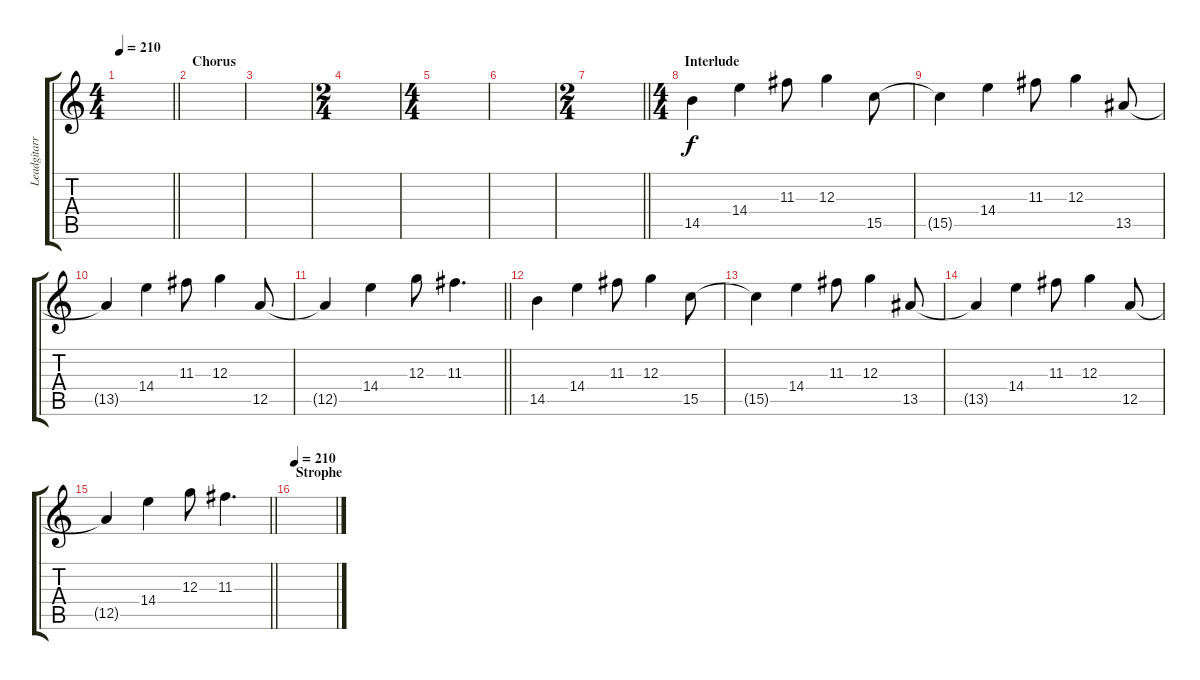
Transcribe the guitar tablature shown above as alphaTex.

\track ("Leadgitarre" "Leadgitarr") {instrument overdrivenguitar}
\staff {score tabs}
\tuning (E4 B3 G3 D3 A2 E2) {hide}
\ts (4 4)
\tempo 210
\clef g2
\barLineRight lightlight
\ks c
|
\section ("" "Chorus")
|
|
\ts (2 4)
|
\ts (4 4)
|
|
\ts (2 4)
\barLineRight lightlight
|
\ts (4 4)
\section ("" "Interlude")
14.5.4 14.4.4 11.3.8 12.3.4 15.5.8 |
15.5{t}.4 14.4.4 11.3.8 12.3.4 13.5.8 |
13.5{t}.4 14.4.4 11.3.8 12.3.4 12.5.8 |
\barLineRight lightlight
12.5{t}.4 14.4.4 12.3.8 11.3.4{d} |
14.5.4 14.4.4 11.3.8 12.3.4 15.5.8 |
15.5{t}.4 14.4.4 11.3.8 12.3.4 13.5.8 |
13.5{t}.4 14.4.4 11.3.8 12.3.4 12.5.8 |
\barLineRight lightlight
12.5{t}.4 14.4.4 12.3.8 11.3.4{d} |
\section ("" "Strophe")
\tempo 210
